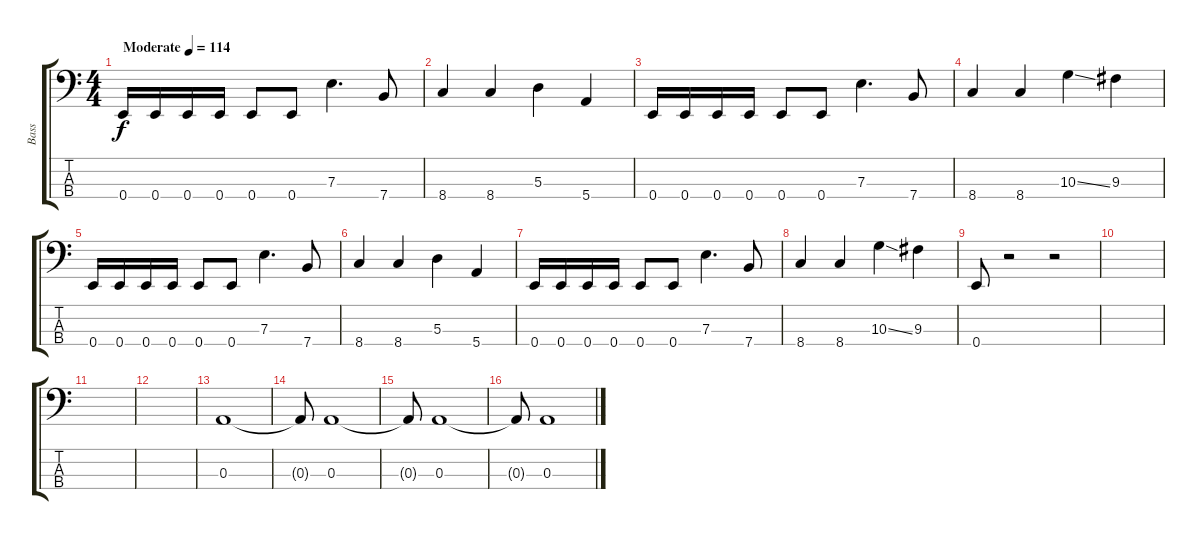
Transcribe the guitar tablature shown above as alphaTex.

\track ("Bass" "Bass") {instrument electricbassfinger}
\staff {score tabs}
\tuning (G2 D2 A1 E1) {hide}
\ts (4 4)
\tempo (114 "Moderate")
\clef f4
\ks c
0.4.16{dy f instrument electricbassfinger} 0.4.16 0.4.16 0.4.16 0.4.8 0.4.8 7.3.4{d} 7.4.8 |
8.4.4 8.4.4 5.3.4 5.4.4 |
0.4.16 0.4.16 0.4.16 0.4.16 0.4.8 0.4.8 7.3.4{d} 7.4.8 |
8.4.4 8.4.4 10.3{ss}.4 9.3.4 |
0.4.16 0.4.16 0.4.16 0.4.16 0.4.8 0.4.8 7.3.4{d} 7.4.8 |
8.4.4 8.4.4 5.3.4 5.4.4 |
0.4.16 0.4.16 0.4.16 0.4.16 0.4.8 0.4.8 7.3.4{d} 7.4.8 |
8.4.4 8.4.4 10.3{ss}.4 9.3.4 |
0.4.8 r.2 r.2 |
|
|
|
0.3.1 |
0.3{t}.8 0.3.1 |
0.3{t}.8 0.3.1 |
0.3{t}.8 0.3.1
